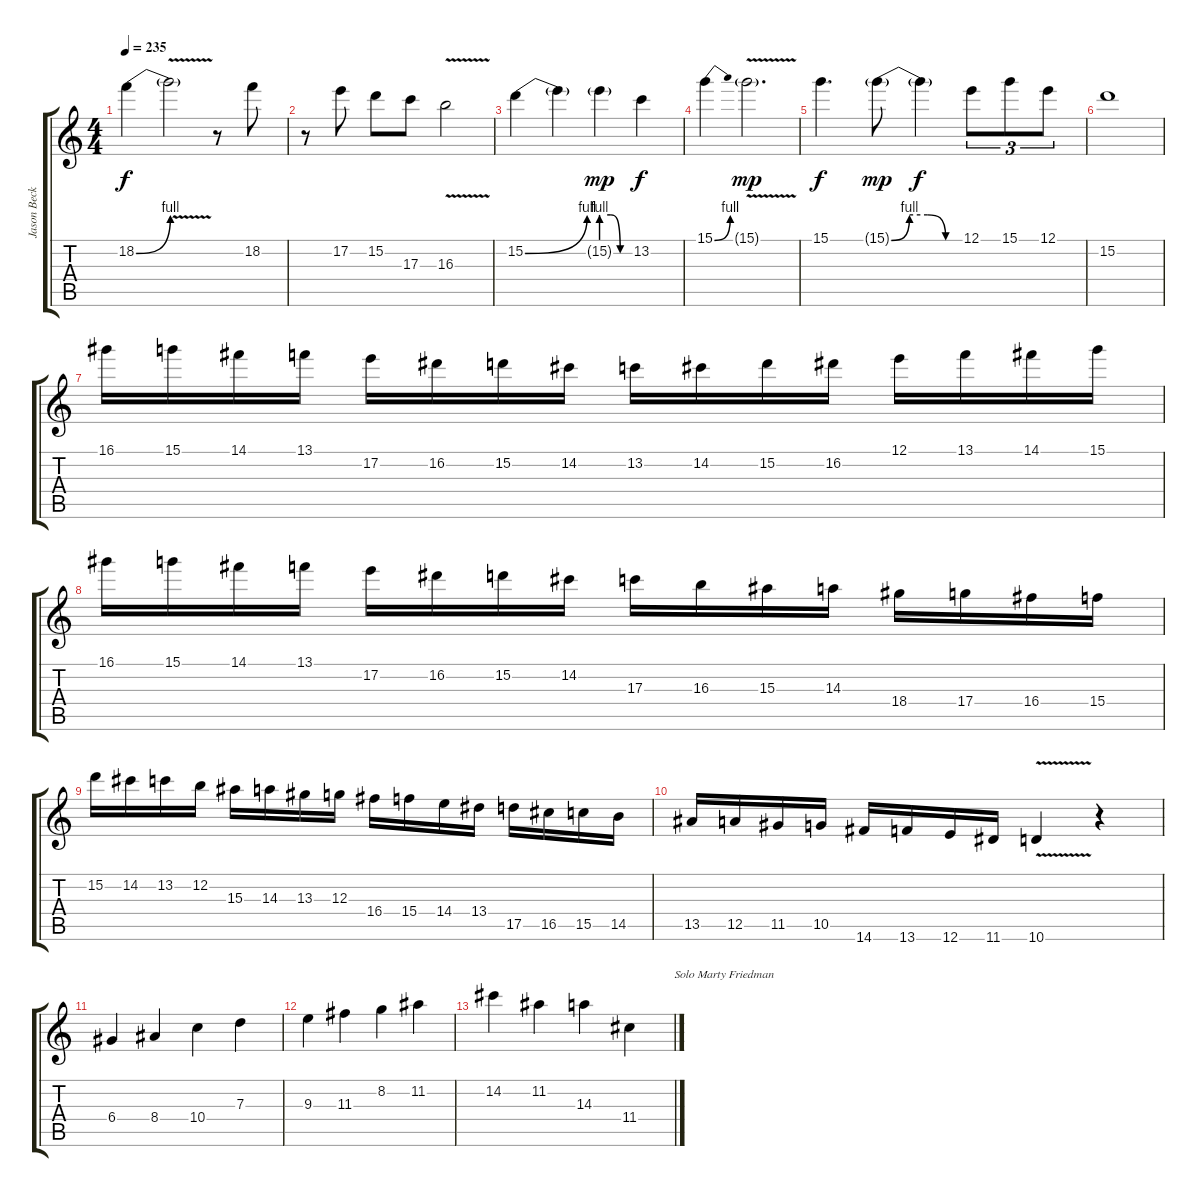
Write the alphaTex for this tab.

\track ("Jason Becker" "Jason Beck") {instrument distortionguitar}
\staff {score tabs}
\tuning (E4 B3 G3 D3 A2 E2) {hide}
\ts (4 4)
\tempo 235
\clef g2
\ks c
18.2{be (bend 0 0 60 4)}.4{dy f} 18.2{v t}.2 r.8 18.2.8 |
r.8 17.2.8 15.2.8 17.3.8 16.3{v}.2 |
15.2{be (bend 0 0 60 4)}.4 15.2{t}.4 15.2{be (custom 0 4 20 4 40 0 60 0) g}.4{dy mp} 13.2.4{dy f} |
15.1{be (bend 0 0 60 4)}.4 15.1{v g}.2{d dy mp} |
15.1.4{d dy f} 15.1{be (custom 0 0 15 4 30 4 45 0 60 0) g}.8{dy mp} 15.1{t}.4{dy f} 12.1.8{tu (3 2)} 15.1.8{tu (3 2)} 12.1.8{tu (3 2)} |
15.2.1 |
16.1.16 15.1.16 14.1.16 13.1.16 17.2.16 16.2.16 15.2.16 14.2.16 13.2.16 14.2.16 15.2.16 16.2.16 12.1.16 13.1.16 14.1.16 15.1.16 |
16.1.16 15.1.16 14.1.16 13.1.16 17.2.16 16.2.16 15.2.16 14.2.16 17.3.16 16.3.16 15.3.16 14.3.16 18.4.16 17.4.16 16.4.16 15.4.16 |
15.2.16 14.2.16 13.2.16 12.2.16 15.3.16 14.3.16 13.3.16 12.3.16 16.4.16 15.4.16 14.4.16 13.4.16 17.5.16 16.5.16 15.5.16 14.5.16 |
13.5.16 12.5.16 11.5.16 10.5.16 14.6.16 13.6.16 12.6.16 11.6.16 10.6{v}.4 r.4 |
6.4.4 8.4.4 10.4.4 7.3.4 |
9.3.4 11.3.4 8.2.4 11.2.4 |
14.2.4 11.2.4 14.3.4 11.4.4{txt "               Solo Marty Friedman"}
